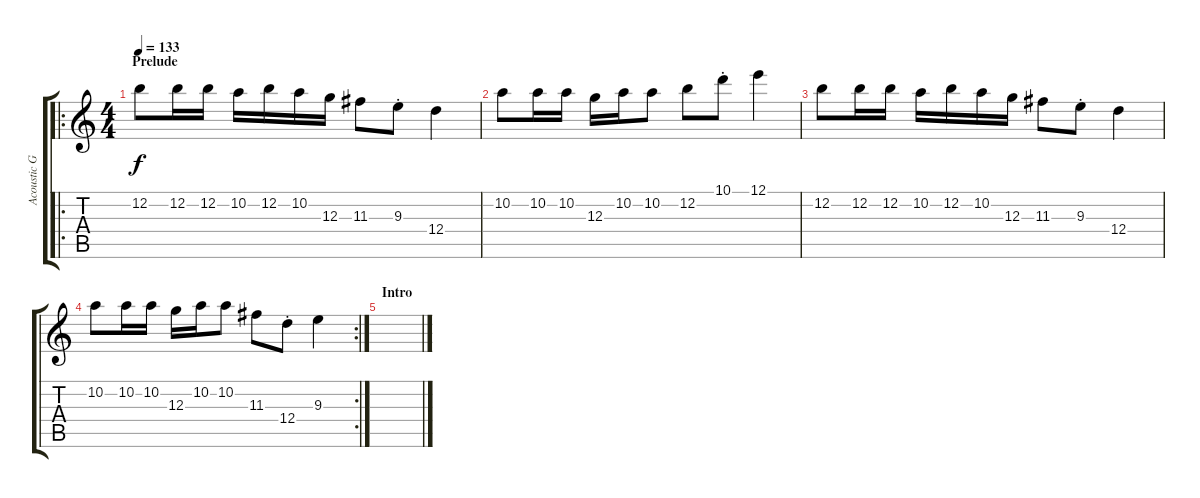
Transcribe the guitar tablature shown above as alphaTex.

\track ("Acoustic Guitar I" "Acoustic G") {instrument acousticguitarsteel}
\staff {score tabs}
\tuning (E4 B3 G3 D3 A2 E2) {hide}
\ro
\ts (4 4)
\section ("" "Prelude")
\tempo 133
\clef g2
\ks c
12.2.8{dy f instrument acousticguitarsteel} 12.2.16 12.2.16 10.2.16 12.2.16 10.2.16 12.3.16 11.3.8 9.3{st}.8 12.4.4 |
10.2.8 10.2.16 10.2.16 12.3.16 10.2.16 10.2.8 12.2.8 10.1{st}.8 12.1.4 |
12.2.8 12.2.16 12.2.16 10.2.16 12.2.16 10.2.16 12.3.16 11.3.8 9.3{st}.8 12.4.4 |
\rc 2
10.2.8 10.2.16 10.2.16 12.3.16 10.2.16 10.2.8 11.3.8 12.4{st}.8 9.3.4 |
\section ("" "Intro")
